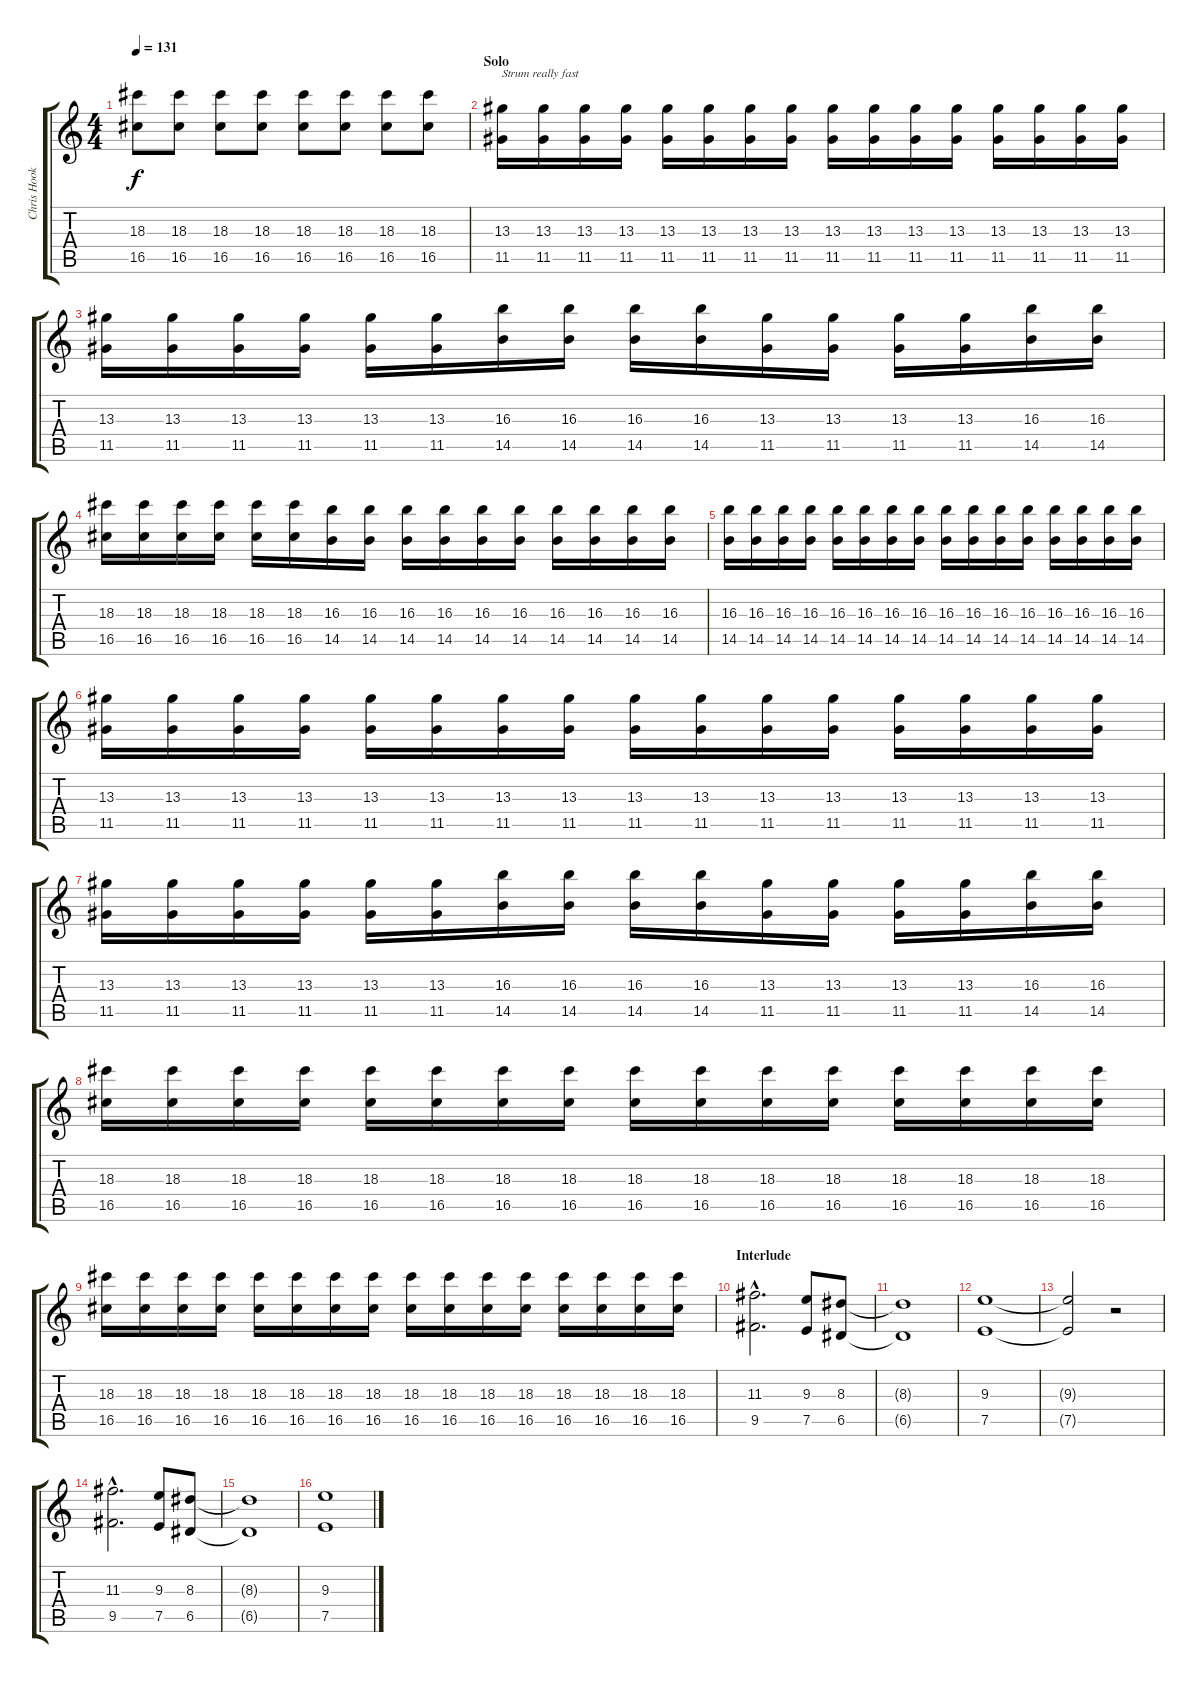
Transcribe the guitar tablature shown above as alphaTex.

\track ("Chris Hook 2" "Chris Hook") {instrument distortionguitar}
\staff {score tabs}
\tuning (E4 B3 G3 D3 A2 E2) {hide}
\ts (4 4)
\tempo 131
\clef g2
\ks c
(18.3 16.5).8{dy f} (18.3 16.5).8 (18.3 16.5).8 (18.3 16.5).8 (18.3 16.5).8 (18.3 16.5).8 (18.3 16.5).8 (18.3 16.5).8 |
\section ("" "Solo")
(13.3 11.5).16{txt "Strum really fast"} (13.3 11.5).16 (13.3 11.5).16 (13.3 11.5).16 (13.3 11.5).16 (13.3 11.5).16 (13.3 11.5).16 (13.3 11.5).16 (13.3 11.5).16 (13.3 11.5).16 (13.3 11.5).16 (13.3 11.5).16 (13.3 11.5).16 (13.3 11.5).16 (13.3 11.5).16 (13.3 11.5).16 |
(13.3 11.5).16 (13.3 11.5).16 (13.3 11.5).16 (13.3 11.5).16 (13.3 11.5).16 (13.3 11.5).16 (16.3 14.5).16 (16.3 14.5).16 (16.3 14.5).16 (16.3 14.5).16 (13.3 11.5).16 (13.3 11.5).16 (13.3 11.5).16 (13.3 11.5).16 (16.3 14.5).16 (16.3 14.5).16 |
(18.3 16.5).16 (18.3 16.5).16 (18.3 16.5).16 (18.3 16.5).16 (18.3 16.5).16 (18.3 16.5).16 (16.3 14.5).16 (16.3 14.5).16 (16.3 14.5).16 (16.3 14.5).16 (16.3 14.5).16 (16.3 14.5).16 (16.3 14.5).16 (16.3 14.5).16 (16.3 14.5).16 (16.3 14.5).16 |
(16.3 14.5).16 (16.3 14.5).16 (16.3 14.5).16 (16.3 14.5).16 (16.3 14.5).16 (16.3 14.5).16 (16.3 14.5).16 (16.3 14.5).16 (16.3 14.5).16 (16.3 14.5).16 (16.3 14.5).16 (16.3 14.5).16 (16.3 14.5).16 (16.3 14.5).16 (16.3 14.5).16 (16.3 14.5).16 |
(13.3 11.5).16 (13.3 11.5).16 (13.3 11.5).16 (13.3 11.5).16 (13.3 11.5).16 (13.3 11.5).16 (13.3 11.5).16 (13.3 11.5).16 (13.3 11.5).16 (13.3 11.5).16 (13.3 11.5).16 (13.3 11.5).16 (13.3 11.5).16 (13.3 11.5).16 (13.3 11.5).16 (13.3 11.5).16 |
(13.3 11.5).16 (13.3 11.5).16 (13.3 11.5).16 (13.3 11.5).16 (13.3 11.5).16 (13.3 11.5).16 (16.3 14.5).16 (16.3 14.5).16 (16.3 14.5).16 (16.3 14.5).16 (13.3 11.5).16 (13.3 11.5).16 (13.3 11.5).16 (13.3 11.5).16 (16.3 14.5).16 (16.3 14.5).16 |
(18.3 16.5).16 (18.3 16.5).16 (18.3 16.5).16 (18.3 16.5).16 (18.3 16.5).16 (18.3 16.5).16 (18.3 16.5).16 (18.3 16.5).16 (18.3 16.5).16 (18.3 16.5).16 (18.3 16.5).16 (18.3 16.5).16 (18.3 16.5).16 (18.3 16.5).16 (18.3 16.5).16 (18.3 16.5).16 |
(18.3 16.5).16 (18.3 16.5).16 (18.3 16.5).16 (18.3 16.5).16 (18.3 16.5).16 (18.3 16.5).16 (18.3 16.5).16 (18.3 16.5).16 (18.3 16.5).16 (18.3 16.5).16 (18.3 16.5).16 (18.3 16.5).16 (18.3 16.5).16 (18.3 16.5).16 (18.3 16.5).16 (18.3 16.5).16 |
\section ("" "Interlude")
(11.3{hac} 9.5{hac}).2{d} (9.3 7.5).8 (8.3 6.5).8 |
(8.3{t} 6.5{t}).1 |
(9.3 7.5).1 |
(9.3{t} 7.5{t}).2 r.2 |
(11.3{hac} 9.5{hac}).2{d} (9.3 7.5).8 (8.3 6.5).8 |
(8.3{t} 6.5{t}).1 |
(9.3 7.5).1
